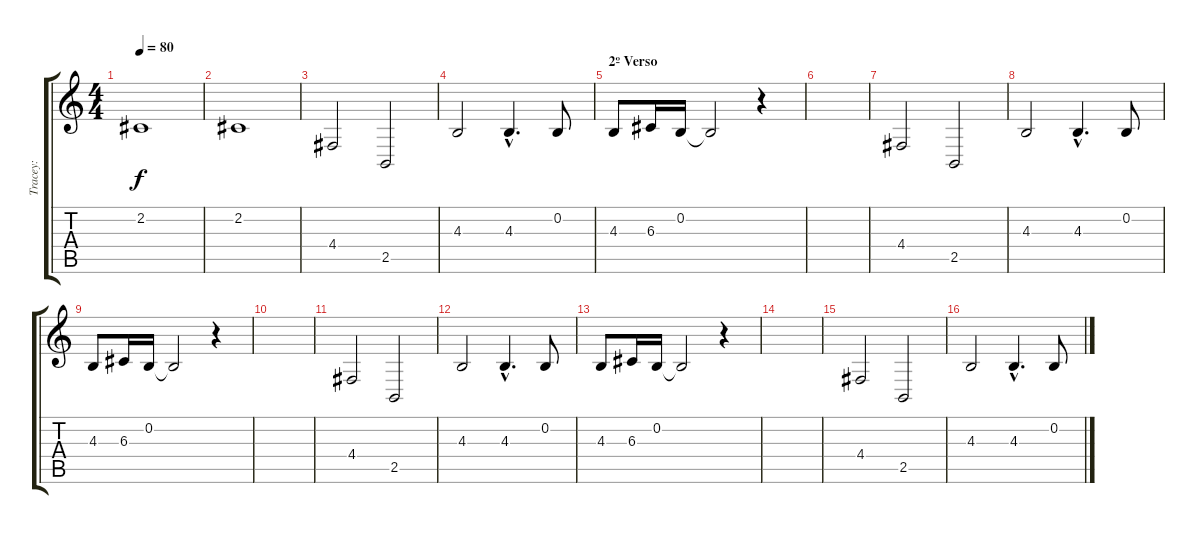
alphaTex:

\track ("Tracey:     Back" "Tracey:   ") {instrument pad4choir}
\staff {score tabs}
\tuning (E4 B3 G3 D3 A2 E2) {hide}
\ts (4 4)
\tempo 80
\clef g2
\ks c
2.2.1{dy f} |
2.2.1 |
4.4.2 2.5.2 |
4.3.2 4.3{hac}.4{d} 0.2.8 |
\section ("" "2º Verso")
4.3.8 6.3.16 0.2.16 0.2{t}.2 r.4 |
|
4.4.2 2.5.2 |
4.3.2 4.3{hac}.4{d} 0.2.8 |
4.3.8 6.3.16 0.2.16 0.2{t}.2 r.4 |
|
4.4.2 2.5.2 |
4.3.2 4.3{hac}.4{d} 0.2.8 |
4.3.8 6.3.16 0.2.16 0.2{t}.2 r.4 |
|
4.4.2 2.5.2 |
4.3.2 4.3{hac}.4{d} 0.2.8
